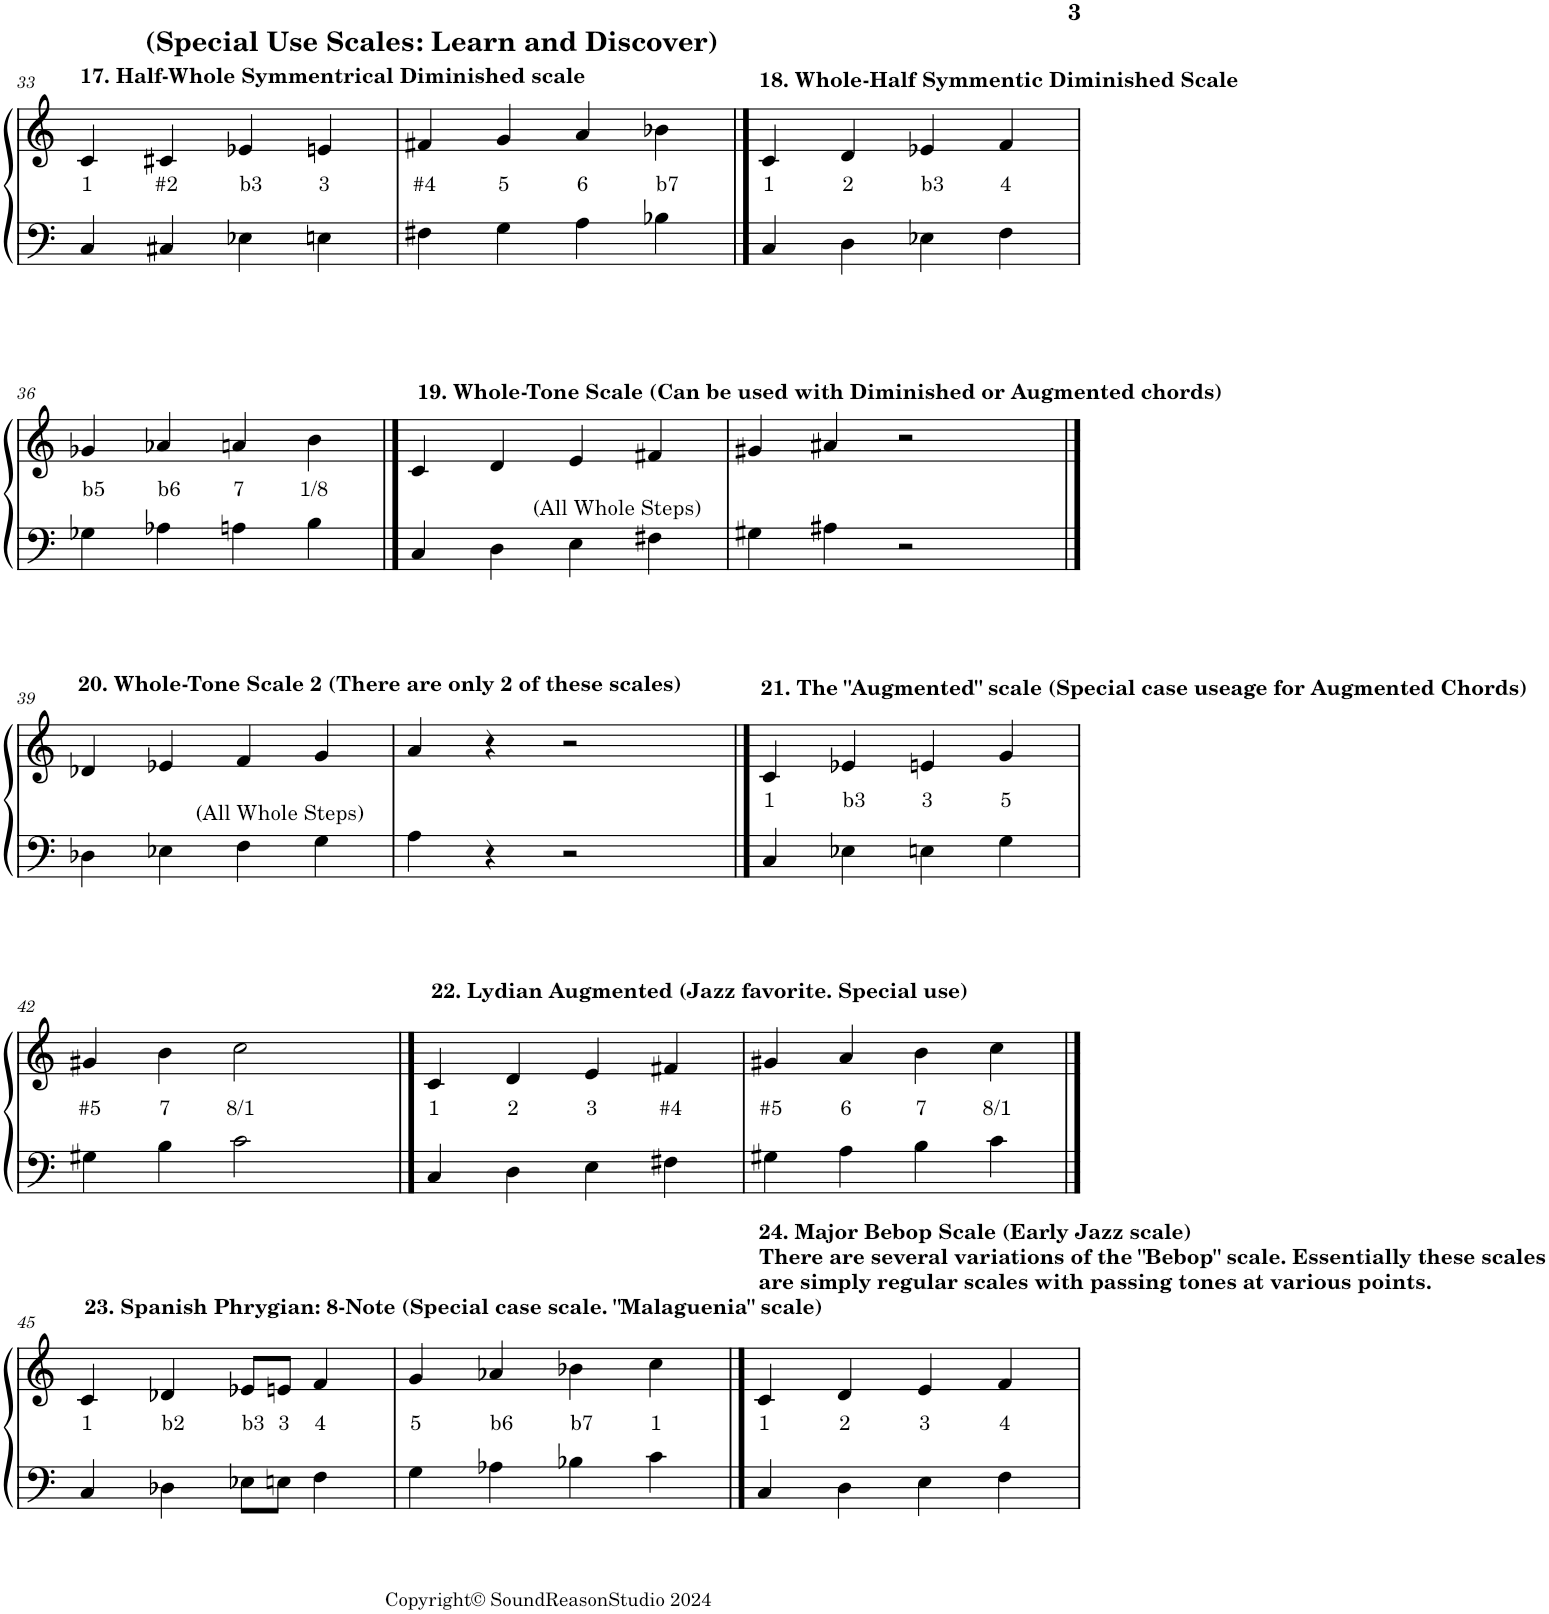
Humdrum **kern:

**kern	**kern	**text
*part1	*part1	*part1
*staff2	*staff1	*staff1
*I"Piano	*	*
*I'Pno.	*	*
!!LO:PB:g=z
*clefF4	*clefG2	*
*k[]	*k[]	*
*M4/4	*M4/4	*
=33	=33	=33
!	!LO:TX:a:B:t=17. Half-Whole Symmentrical Diminished scale	!
!	!	!LO:LY:b
4C/	4c/	1
!	!	!LO:LY:b
4C#X/	4c#X/	#2
!	!	!LO:LY:b
4E-X\	4e-X/	b3
!	!LO:TX:a:B:t=(Special Use Scales&colon; Learn and Discover)	!
!	!	!LO:LY:b
4En\	4en/	3
=34	=34	=34
!	!	!LO:LY:b
4F#X\	4f#X/	#4
!	!	!LO:LY:b
4G\	4g/	5
!	!	!LO:LY:b
4A\	4a/	6
!	!	!LO:LY:b
4B-X\	4b-X\	b7
==35	==35	==35
!	!LO:TX:a:B:t=18. Whole-Half Symmentic Diminished Scale	!
!	!	!LO:LY:b
4C/	4c/	1
!	!	!LO:LY:b
4D\	4d/	2
!	!	!LO:LY:b
4E-X\	4e-X/	b3
!	!	!LO:LY:b
4F\	4f/	4
!!LO:LB:g=z
=36	=36	=36
!	!	!LO:LY:b
4G-X\	4g-X/	b5
!	!	!LO:LY:b
4A-X\	4a-X/	b6
!	!	!LO:LY:b
4An\	4an/	7
!	!	!LO:LY:b
4B\	4b\	1/8
==37	==37	==37
!	!LO:TX:a:B:t=19. Whole-Tone Scale (Can be used with Diminished or Augmented chords)	!
!LO:TX:a:t=(All Whole Steps)	!	!
4C/	4c/	.
4D\	4d/	.
4E\	4e/	.
4F#X\	4f#X/	.
=38	=38	=38
4G#X\	4g#X/	.
4A#X\	4a#X/	.
2r	2r	.
!!LO:LB:g=z
==39	==39	==39
!	!LO:TX:a:B:t=20. Whole-Tone Scale 2 (There are only 2 of these scales)	!
!LO:TX:a:t=(All Whole Steps)	!	!
4D-X\	4d-X/	.
4E-X\	4e-X/	.
4F\	4f/	.
4G\	4g/	.
=40	=40	=40
4A\	4a/	.
4r	4r	.
2r	2r	.
==41	==41	==41
!	!LO:TX:a:B:t=21. The "Augmented" scale (Special case useage for Augmented Chords)	!
!	!	!LO:LY:b
4C/	4c/	1
!	!	!LO:LY:b
4E-X\	4e-X/	b3
!	!	!LO:LY:b
4En\	4en/	3
!	!	!LO:LY:b
4G\	4g/	5
!!LO:LB:g=z
=42	=42	=42
!	!	!LO:LY:b
4G#X\	4g#X/	#5
!	!	!LO:LY:b
4B\	4b\	7
!	!	!LO:LY:b
2c\	2cc\	8/1
==43	==43	==43
!	!LO:TX:a:B:t=22. Lydian Augmented (Jazz favorite. Special use)	!
!	!	!LO:LY:b
4C/	4c/	1
!	!	!LO:LY:b
4D\	4d/	2
!	!	!LO:LY:b
4E\	4e/	3
!	!	!LO:LY:b
4F#X\	4f#X/	#4
=44	=44	=44
!	!	!LO:LY:b
4G#X\	4g#X/	#5
!	!	!LO:LY:b
4A\	4a/	6
!	!	!LO:LY:b
4B\	4b\	7
!	!	!LO:LY:b
4c\	4cc\	8/1
!!LO:LB:g=z
==45	==45	==45
!	!LO:TX:a:B:t=23. Spanish Phrygian&colon; 8-Note (Special case scale. "Malaguenia" scale)	!
!	!	!LO:LY:b
4C/	4c/	1
!	!	!LO:LY:b
4D-X\	4d-X/	b2
!	!	!LO:LY:b
8E-X\L	8e-X/L	b3
!	!	!LO:LY:b
8En\J	8en/J	3
!	!	!LO:LY:b
4F\	4f/	4
=46	=46	=46
!	!	!LO:LY:b
4G\	4g/	5
!	!	!LO:LY:b
4A-X\	4a-X/	b6
!	!	!LO:LY:b
4B-X\	4b-X\	b7
!	!	!LO:LY:b
4c\	4cc\	1
==47	==47	==47
!	!LO:TX:a:B:t=24. Major Bebop Scale (Early Jazz scale)	!
!	!LO:TX:a:t=There are several variations of the "Bebop" scale. Essentially these scales	!
!	!LO:TX:a:t=are simply regular scales with passing tones at various points.	!
!	!	!LO:LY:b
4C/	4c/	1
!	!	!LO:LY:b
4D\	4d/	2
!	!	!LO:LY:b
4E\	4e/	3
!	!	!LO:LY:b
4F\	4f/	4
=	=	=
*-	*-	*-
